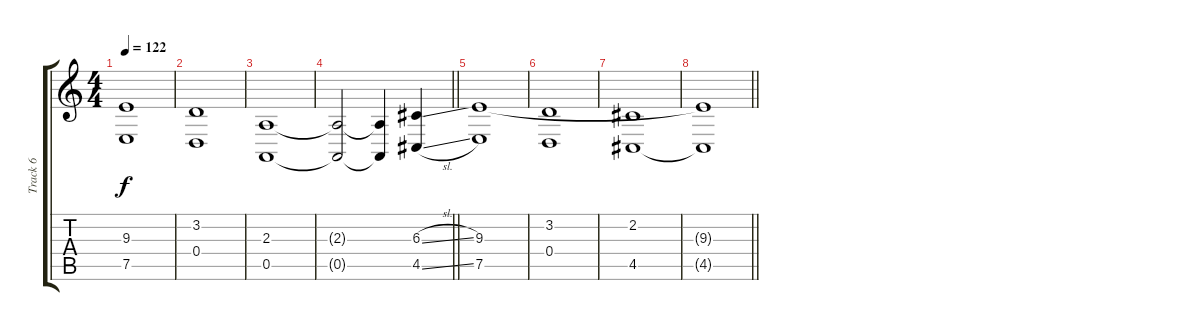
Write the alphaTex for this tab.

\track ("Track 6" "Track 6") {instrument stringensemble1}
\staff {score tabs}
\tuning (E4 B3 G3 D3 A2 E2) {hide}
\ts (4 4)
\tempo 122
\clef g2
\ks c
(9.3 7.5).1{dy f} |
(3.2 0.4).1 |
(2.3 0.5).1 |
\barLineRight lightlight
(2.3{t} 0.5{t}).2 (2.3{t} 0.5{t}).4 (6.3{sl} 4.5{sl}).4 |
(9.3 7.5).1 |
(3.2 0.4).1 |
(2.2 4.5).1 |
\barLineRight lightlight
(9.3{t} 4.5{t}).1
